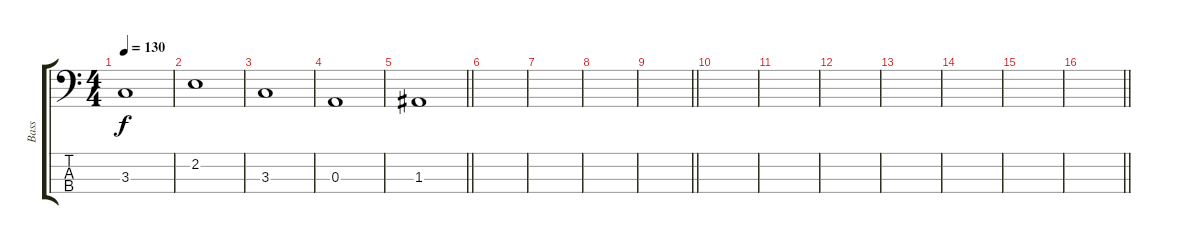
\track ("Bass" "Bass") {instrument electricbassfinger}
\staff {score tabs}
\tuning (G2 D2 A1 E1) {hide}
\ts (4 4)
\tempo 130
\clef f4
\ks c
3.3.1{dy f} |
2.2.1 |
3.3.1 |
0.3.1 |
\barLineRight lightlight
1.3.1 |
|
|
|
\barLineRight lightlight
|
|
|
|
|
|
|
\barLineRight lightlight
